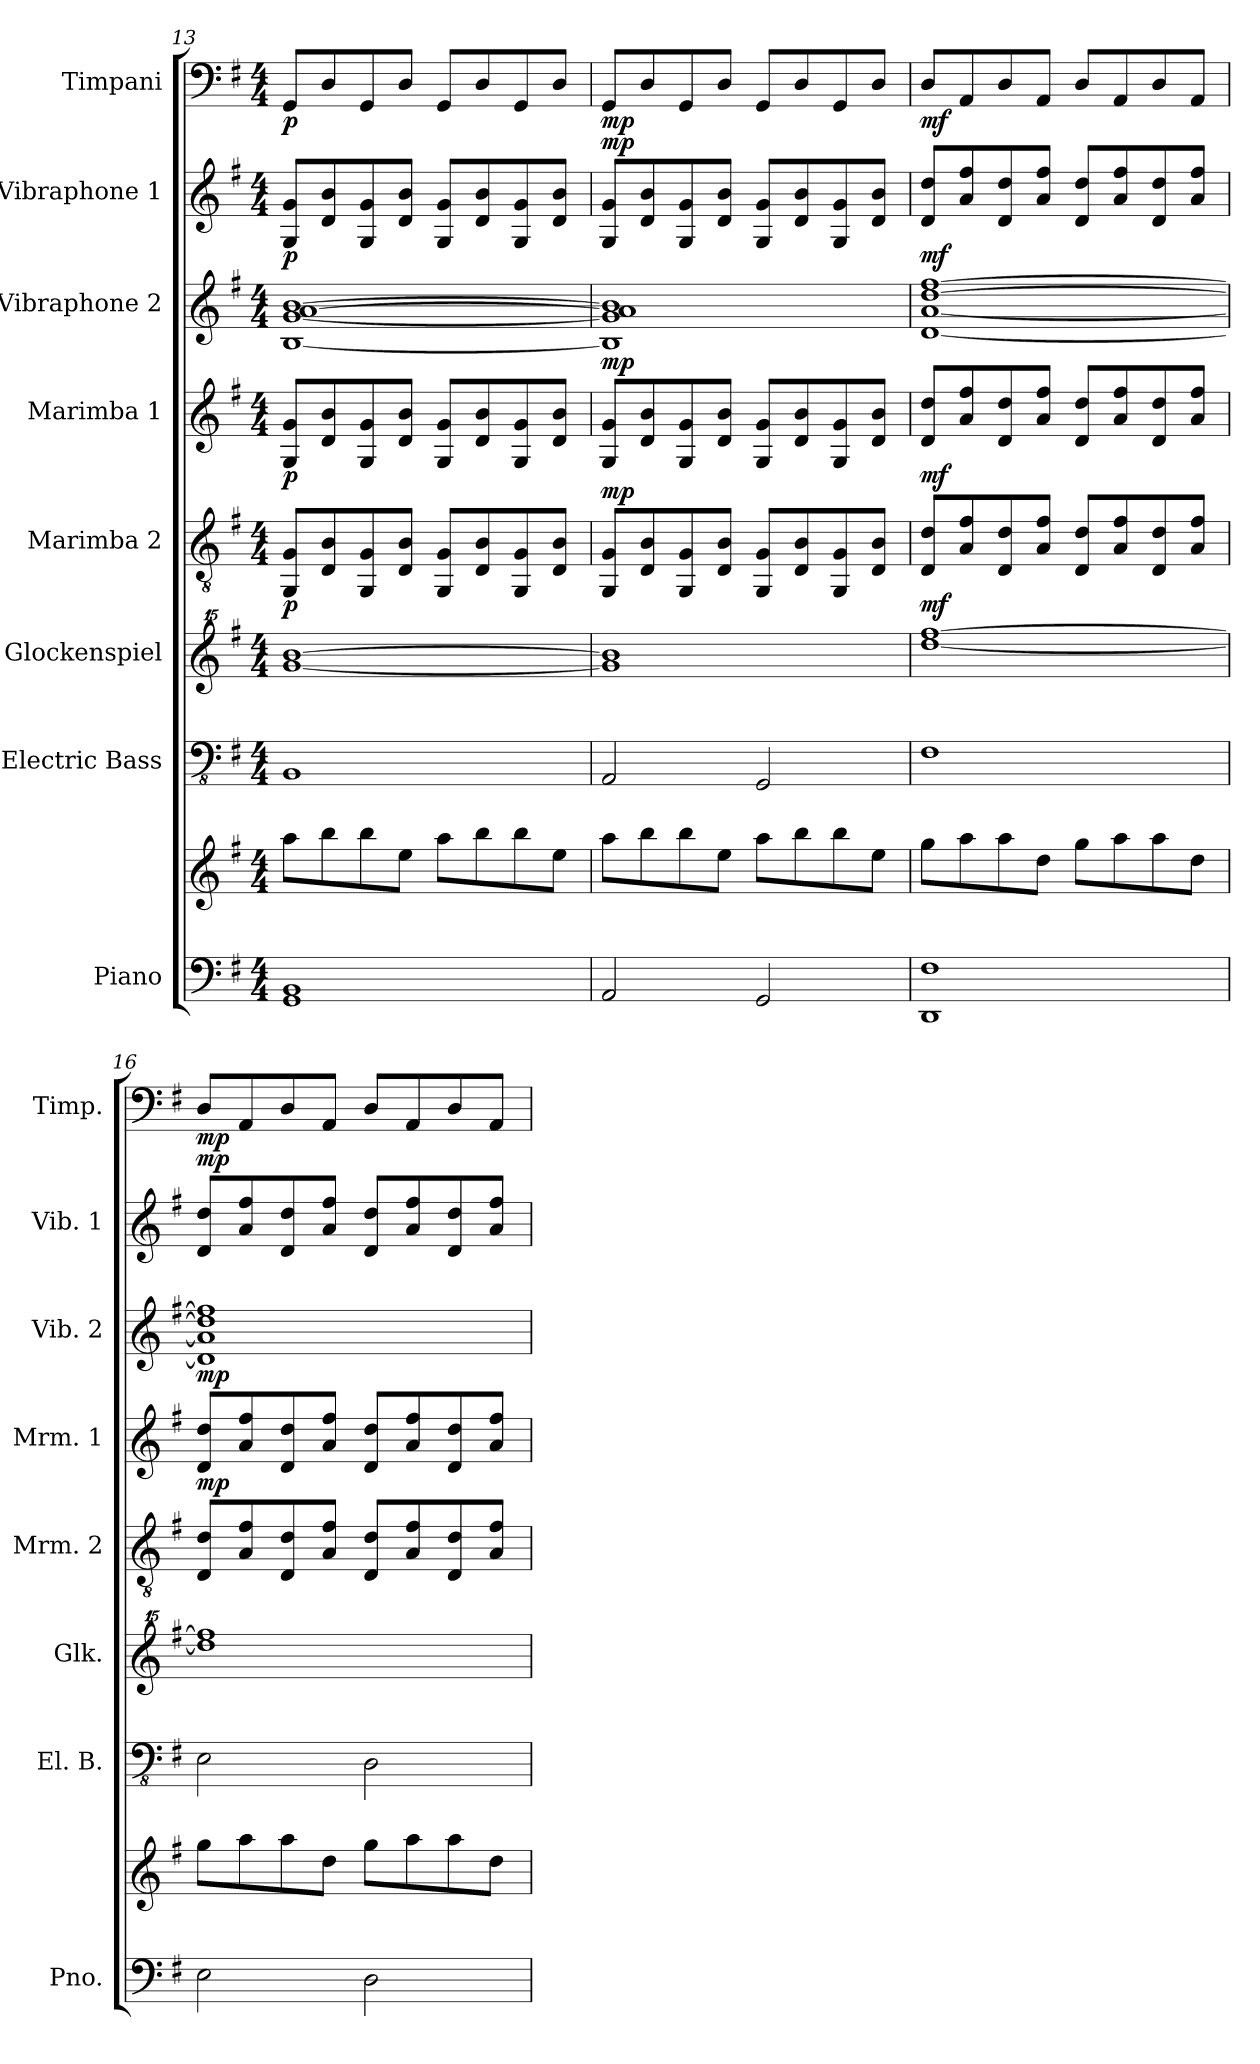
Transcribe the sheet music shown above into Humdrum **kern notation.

**kern	**kern	**kern	**kern	**kern	**dynam	**kern	**dynam	**kern	**kern	**dynam	**kern	**dynam
*part8	*part8	*part7	*part6	*part5	*part5	*part4	*part4	*part3	*part2	*part2	*part1	*part1
*staff9	*staff8	*staff7	*staff6	*staff5	*staff5	*staff4	*staff4	*staff3	*staff2	*staff2	*staff1	*staff1
*I"Piano	*	*I"Electric Bass	*I"Glockenspiel	*I"Marimba 2	*	*I"Marimba 1	*	*I"Vibraphone 2	*I"Vibraphone 1	*	*I"Timpani	*
*I'Pno.	*	*I'El. B.	*I'Glk.	*I'Mrm. 2	*	*I'Mrm. 1	*	*I'Vib. 2	*I'Vib. 1	*	*I'Timp.	*
!!LO:PB:g=z
*clefF4	*clefG2	*clefFv4	*clefG^^2	*clefGv2	*	*clefG2	*	*clefG2	*clefG2	*	*clefF4	*
*k[f#]	*k[f#]	*k[f#]	*k[f#]	*k[f#]	*	*k[f#]	*	*k[f#]	*k[f#]	*	*k[f#]	*
*G:	*G:	*G:	*G:	*G:	*	*G:	*	*G:	*G:	*	*G:	*
*M4/4	*M4/4	*M4/4	*M4/4	*M4/4	*	*M4/4	*	*M4/4	*M4/4	*	*M4/4	*
=13	=13	=13	=13	=13	=13	=13	=13	=13	=13	=13	=13	=13
!	!	!	!	!	!LO:DY:b	!	!LO:DY:b	!	!	!LO:DY:b	!	!LO:DY:b
1GG 1BB	8aa\L	1BBB	[1ggg [1bbb	8GG/ 8G/L	p	8G/ 8g/L	p	[1B [1g [1a [1b	8G/ 8g/L	p	8GG/L	p
.	8bb\	.	.	8D/ 8B/	.	8d/ 8b/	.	.	8d/ 8b/	.	8D/	.
.	8bb\	.	.	8GG/ 8G/	.	8G/ 8g/	.	.	8G/ 8g/	.	8GG/	.
.	8ee\J	.	.	8D/ 8B/J	.	8d/ 8b/J	.	.	8d/ 8b/J	.	8D/J	.
.	8aa\L	.	.	8GG/ 8G/L	.	8G/ 8g/L	.	.	8G/ 8g/L	.	8GG/L	.
.	8bb\	.	.	8D/ 8B/	.	8d/ 8b/	.	.	8d/ 8b/	.	8D/	.
.	8bb\	.	.	8GG/ 8G/	.	8G/ 8g/	.	.	8G/ 8g/	.	8GG/	.
.	8ee\J	.	.	8D/ 8B/J	.	8d/ 8b/J	.	.	8d/ 8b/J	.	8D/J	.
=14	=14	=14	=14	=14	=14	=14	=14	=14	=14	=14	=14	=14
!	!	!	!	!	!LO:DY:a	!	!LO:DY:a	!	!	!LO:DY:a	!	!LO:DY:b
2AA/	8aa\L	2AAA/	1ggg] 1bbb]	8GG/ 8G/L	mp	8G/ 8g/L	mp	1B] 1g] 1a] 1b]	8G/ 8g/L	mp	8GG/L	mp
.	8bb\	.	.	8D/ 8B/	.	8d/ 8b/	.	.	8d/ 8b/	.	8D/	.
.	8bb\	.	.	8GG/ 8G/	.	8G/ 8g/	.	.	8G/ 8g/	.	8GG/	.
.	8ee\J	.	.	8D/ 8B/J	.	8d/ 8b/J	.	.	8d/ 8b/J	.	8D/J	.
2GG/	8aa\L	2GGG/	.	8GG/ 8G/L	.	8G/ 8g/L	.	.	8G/ 8g/L	.	8GG/L	.
.	8bb\	.	.	8D/ 8B/	.	8d/ 8b/	.	.	8d/ 8b/	.	8D/	.
.	8bb\	.	.	8GG/ 8G/	.	8G/ 8g/	.	.	8G/ 8g/	.	8GG/	.
.	8ee\J	.	.	8D/ 8B/J	.	8d/ 8b/J	.	.	8d/ 8b/J	.	8D/J	.
=15	=15	=15	=15	=15	=15	=15	=15	=15	=15	=15	=15	=15
!	!	!	!	!	!LO:DY:b	!	!LO:DY:b	!	!	!LO:DY:b	!	!LO:DY:b
1DD 1F#	8gg\L	1FF#	[1dddd [1ffff#	8D/ 8d/L	mf	8d/ 8dd/L	mf	[1d [1a [1dd [1ff#	8d/ 8dd/L	mf	8D/L	mf
.	8aa\	.	.	8A/ 8f#/	.	8a/ 8ff#/	.	.	8a/ 8ff#/	.	8AA/	.
.	8aa\	.	.	8D/ 8d/	.	8d/ 8dd/	.	.	8d/ 8dd/	.	8D/	.
.	8dd\J	.	.	8A/ 8f#/J	.	8a/ 8ff#/J	.	.	8a/ 8ff#/J	.	8AA/J	.
.	8gg\L	.	.	8D/ 8d/L	.	8d/ 8dd/L	.	.	8d/ 8dd/L	.	8D/L	.
.	8aa\	.	.	8A/ 8f#/	.	8a/ 8ff#/	.	.	8a/ 8ff#/	.	8AA/	.
.	8aa\	.	.	8D/ 8d/	.	8d/ 8dd/	.	.	8d/ 8dd/	.	8D/	.
.	8dd\J	.	.	8A/ 8f#/J	.	8a/ 8ff#/J	.	.	8a/ 8ff#/J	.	8AA/J	.
=16	=16	=16	=16	=16	=16	=16	=16	=16	=16	=16	=16	=16
!	!	!	!	!	!LO:DY:a	!	!LO:DY:a	!	!	!LO:DY:a	!	!LO:DY:b
2E\	8gg\L	2EE\	1dddd] 1ffff#]	8D/ 8d/L	mp	8d/ 8dd/L	mp	1d] 1a] 1dd] 1ff#]	8d/ 8dd/L	mp	8D/L	mp
.	8aa\	.	.	8A/ 8f#/	.	8a/ 8ff#/	.	.	8a/ 8ff#/	.	8AA/	.
.	8aa\	.	.	8D/ 8d/	.	8d/ 8dd/	.	.	8d/ 8dd/	.	8D/	.
.	8dd\J	.	.	8A/ 8f#/J	.	8a/ 8ff#/J	.	.	8a/ 8ff#/J	.	8AA/J	.
2D\	8gg\L	2DD\	.	8D/ 8d/L	.	8d/ 8dd/L	.	.	8d/ 8dd/L	.	8D/L	.
.	8aa\	.	.	8A/ 8f#/	.	8a/ 8ff#/	.	.	8a/ 8ff#/	.	8AA/	.
.	8aa\	.	.	8D/ 8d/	.	8d/ 8dd/	.	.	8d/ 8dd/	.	8D/	.
.	8dd\J	.	.	8A/ 8f#/J	.	8a/ 8ff#/J	.	.	8a/ 8ff#/J	.	8AA/J	.
=	=	=	=	=	=	=	=	=	=	=	=	=
*-	*-	*-	*-	*-	*-	*-	*-	*-	*-	*-	*-	*-
